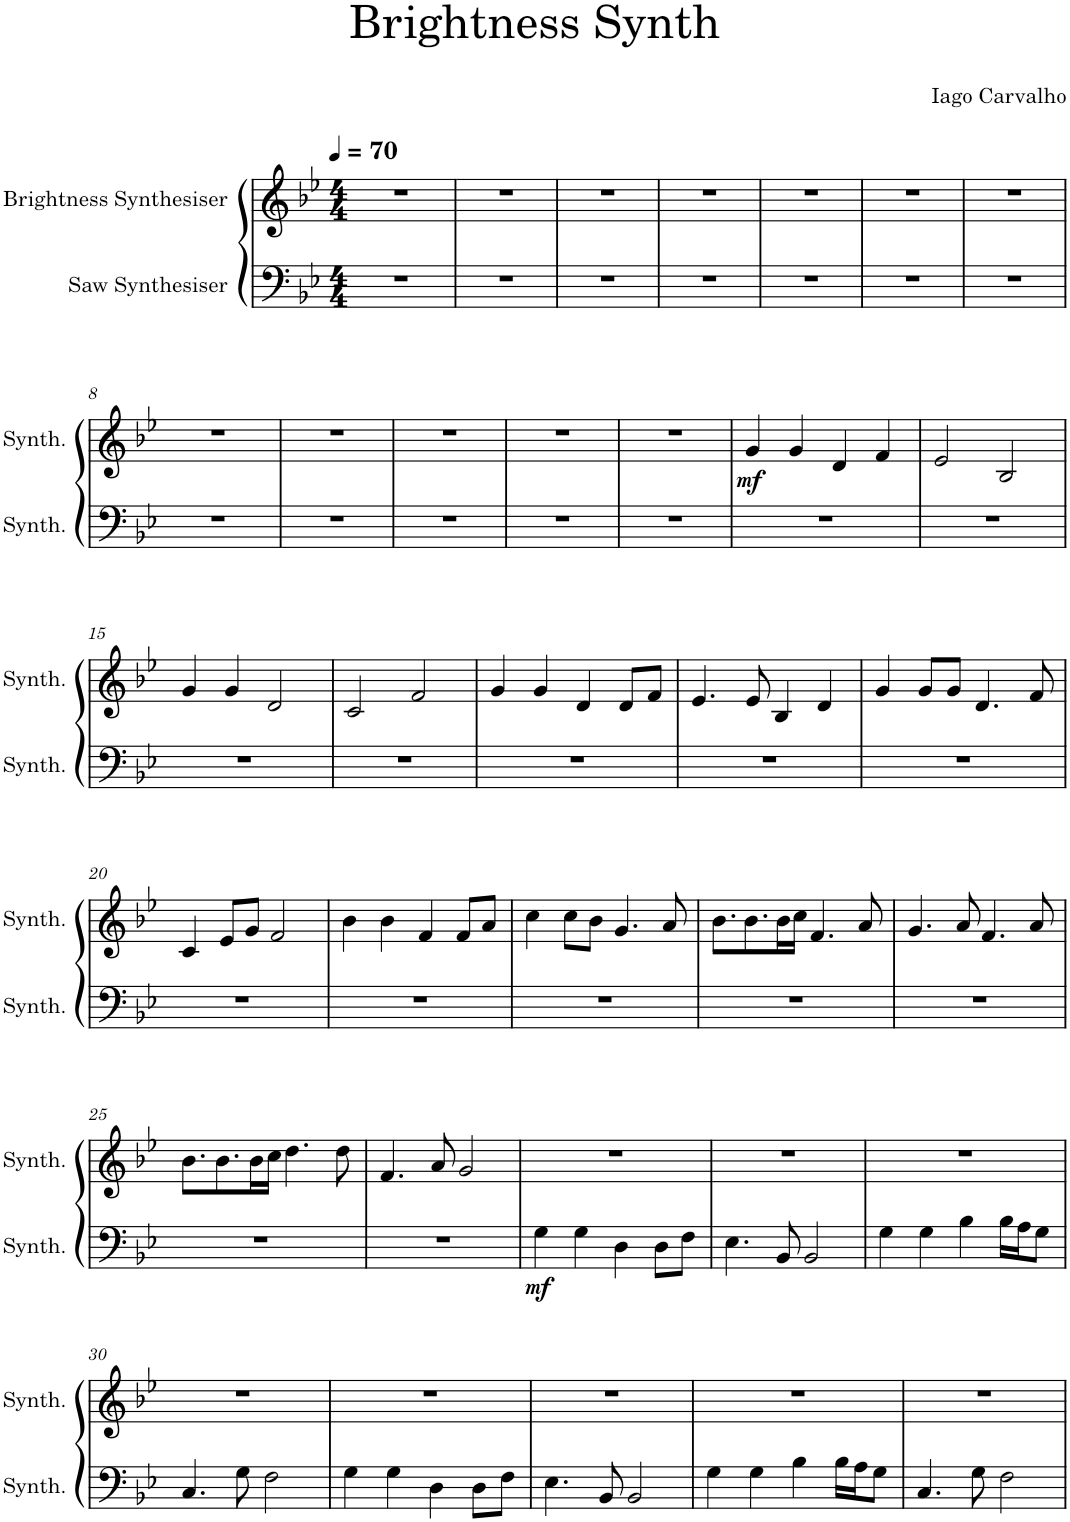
**kern	**dynam	**kern	**dynam
*part2	*part2	*part1	*part1
*staff2	*staff2	*staff1	*staff1
*I"Saw Synthesiser	*	*I"Brightness Synthesiser	*
*I'Synth.	*	*I'Synth.	*
*clefF4	*	*clefG2	*
*k[b-e-]	*	*k[b-e-]	*
*M4/4	*	*M4/4	*
*MM70	*	*MM70	*
=1	=1	=1	=1
1r	.	1r	.
=2	=2	=2	=2
1r	.	1r	.
=3	=3	=3	=3
1r	.	1r	.
=4	=4	=4	=4
1r	.	1r	.
=5	=5	=5	=5
1r	.	1r	.
=6	=6	=6	=6
1r	.	1r	.
=7	=7	=7	=7
1r	.	1r	.
!!LO:LB:g=z
=8	=8	=8	=8
1r	.	1r	.
=9	=9	=9	=9
1r	.	1r	.
=10	=10	=10	=10
1r	.	1r	.
=11	=11	=11	=11
1r	.	1r	.
=12	=12	=12	=12
1r	.	1r	.
=13	=13	=13	=13
!	!	!	!LO:DY:b
1r	.	4g/	mf
.	.	4g/	.
.	.	4d/	.
.	.	4f/	.
=14	=14	=14	=14
1r	.	2e-/	.
.	.	2B-/	.
!!LO:LB:g=z
=15	=15	=15	=15
1r	.	4g/	.
.	.	4g/	.
.	.	2d/	.
=16	=16	=16	=16
1r	.	2c/	.
.	.	2f/	.
=17	=17	=17	=17
1r	.	4g/	.
.	.	4g/	.
.	.	4d/	.
.	.	8d/L	.
.	.	8f/J	.
=18	=18	=18	=18
1r	.	4.e-/	.
.	.	8e-/	.
.	.	4B-/	.
.	.	4d/	.
=19	=19	=19	=19
1r	.	4g/	.
.	.	8g/L	.
.	.	8g/J	.
.	.	4.d/	.
.	.	8f/	.
!!LO:LB:g=z
=20	=20	=20	=20
1r	.	4c/	.
.	.	8e-/L	.
.	.	8g/J	.
.	.	2f/	.
=21	=21	=21	=21
1r	.	4b-\	.
.	.	4b-\	.
.	.	4f/	.
.	.	8f/L	.
.	.	8a/J	.
=22	=22	=22	=22
1r	.	4cc\	.
.	.	8cc\L	.
.	.	8b-\J	.
.	.	4.g/	.
.	.	8a/	.
=23	=23	=23	=23
1r	.	8.b-\L	.
.	.	8.b-\	.
.	.	16b-\L	.
.	.	16cc\JJ	.
.	.	4.f/	.
.	.	8a/	.
=24	=24	=24	=24
1r	.	4.g/	.
.	.	8a/	.
.	.	4.f/	.
.	.	8a/	.
!!LO:LB:g=z
=25	=25	=25	=25
1r	.	8.b-\L	.
.	.	8.b-\	.
.	.	16b-\L	.
.	.	16cc\JJ	.
.	.	4.dd\	.
.	.	8dd\	.
=26	=26	=26	=26
1r	.	4.f/	.
.	.	8a/	.
.	.	2g/	.
=27	=27	=27	=27
!	!LO:DY:b	!	!
4G\	mf	1r	.
4G\	.	.	.
4D\	.	.	.
8D\L	.	.	.
8F\J	.	.	.
=28	=28	=28	=28
4.E-\	.	1r	.
8BB-/	.	.	.
2BB-/	.	.	.
=29	=29	=29	=29
4G\	.	1r	.
4G\	.	.	.
4B-\	.	.	.
16B-\LL	.	.	.
16A\J	.	.	.
8G\J	.	.	.
!!LO:LB:g=z
=30	=30	=30	=30
4.C/	.	1r	.
8G\	.	.	.
2F\	.	.	.
=31	=31	=31	=31
4G\	.	1r	.
4G\	.	.	.
4D\	.	.	.
8D\L	.	.	.
8F\J	.	.	.
=32	=32	=32	=32
4.E-\	.	1r	.
8BB-/	.	.	.
2BB-/	.	.	.
=33	=33	=33	=33
4G\	.	1r	.
4G\	.	.	.
4B-\	.	.	.
16B-\LL	.	.	.
16A\J	.	.	.
8G\J	.	.	.
=34	=34	=34	=34
4.C/	.	1r	.
8G\	.	.	.
2F\	.	.	.
=	=	=	=
*-	*-	*-	*-
